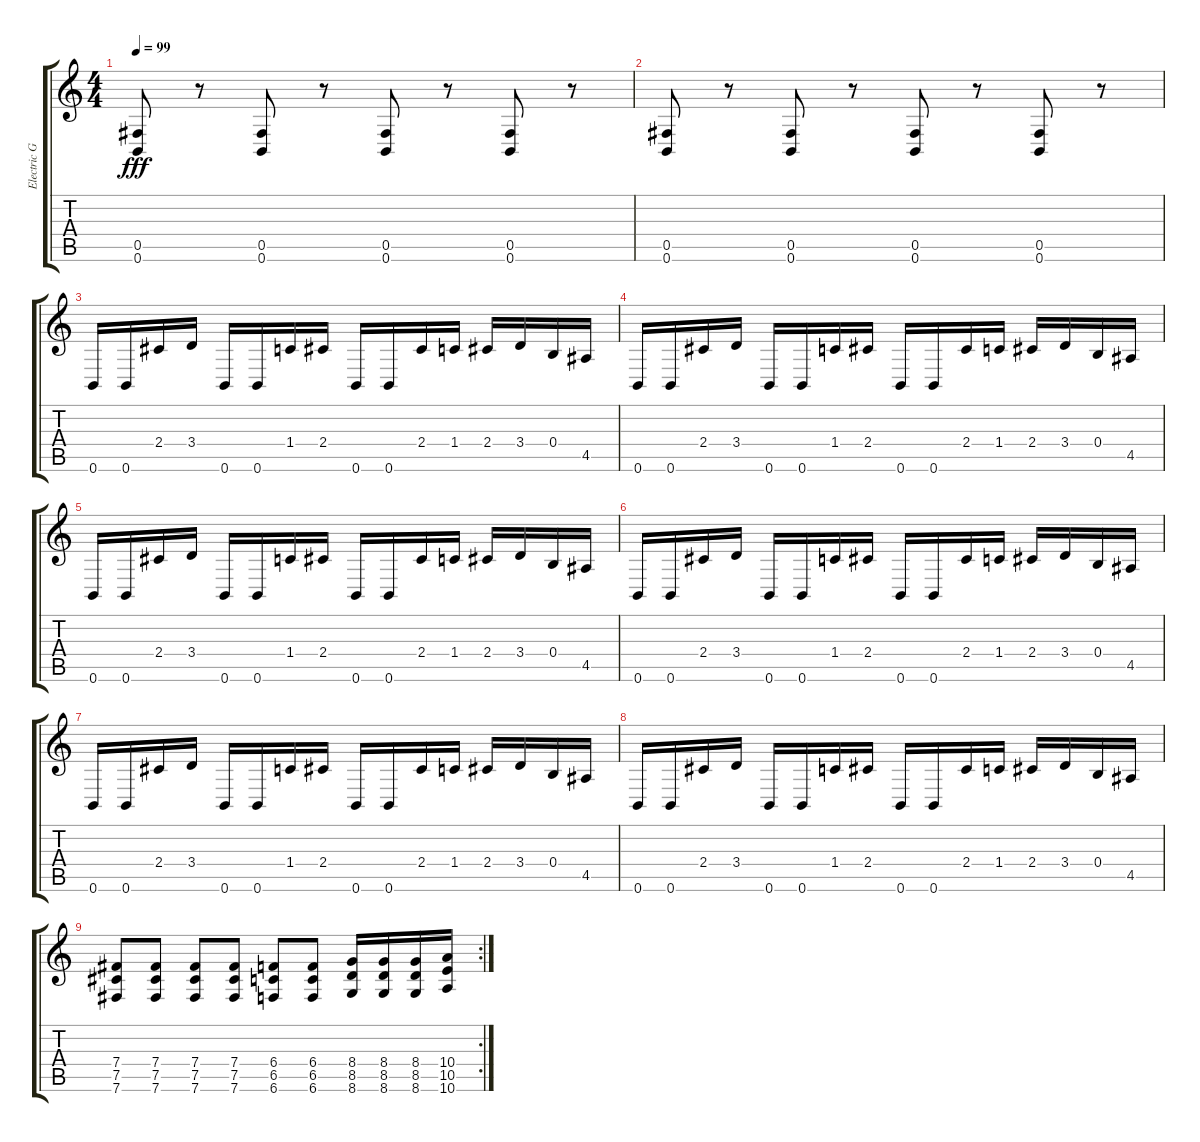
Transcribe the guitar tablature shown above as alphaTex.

\track ("Electric Guitar 2" "Electric G") {instrument distortionguitar}
\staff {score tabs}
\tuning (Db4 Ab3 E3 B2 Gb2 B1) {hide}
\ts (4 4)
\tempo 99
\clef g2
\ks c
(0.5 0.6).8{dy fff} r.8 (0.5 0.6).8 r.8 (0.5 0.6).8 r.8 (0.5 0.6).8 r.8 |
(0.5 0.6).8 r.8 (0.5 0.6).8 r.8 (0.5 0.6).8 r.8 (0.5 0.6).8 r.8 |
0.6.16 0.6.16 2.4.16 3.4.16 0.6.16 0.6.16 1.4.16 2.4.16 0.6.16 0.6.16 2.4.16 1.4.16 2.4.16 3.4.16 0.4.16 4.5.16 |
0.6.16 0.6.16 2.4.16 3.4.16 0.6.16 0.6.16 1.4.16 2.4.16 0.6.16 0.6.16 2.4.16 1.4.16 2.4.16 3.4.16 0.4.16 4.5.16 |
0.6.16 0.6.16 2.4.16 3.4.16 0.6.16 0.6.16 1.4.16 2.4.16 0.6.16 0.6.16 2.4.16 1.4.16 2.4.16 3.4.16 0.4.16 4.5.16 |
0.6.16 0.6.16 2.4.16 3.4.16 0.6.16 0.6.16 1.4.16 2.4.16 0.6.16 0.6.16 2.4.16 1.4.16 2.4.16 3.4.16 0.4.16 4.5.16 |
0.6.16 0.6.16 2.4.16 3.4.16 0.6.16 0.6.16 1.4.16 2.4.16 0.6.16 0.6.16 2.4.16 1.4.16 2.4.16 3.4.16 0.4.16 4.5.16 |
0.6.16 0.6.16 2.4.16 3.4.16 0.6.16 0.6.16 1.4.16 2.4.16 0.6.16 0.6.16 2.4.16 1.4.16 2.4.16 3.4.16 0.4.16 4.5.16 |
\rc 2
(7.4 7.5 7.6).8 (7.4 7.5 7.6).8 (7.4 7.5 7.6).8 (7.4 7.5 7.6).8 (6.4 6.5 6.6).8 (6.4 6.5 6.6).8 (8.4 8.5 8.6).16 (8.4 8.5 8.6).16 (8.4 8.5 8.6).16 (10.4 10.5 10.6).16
